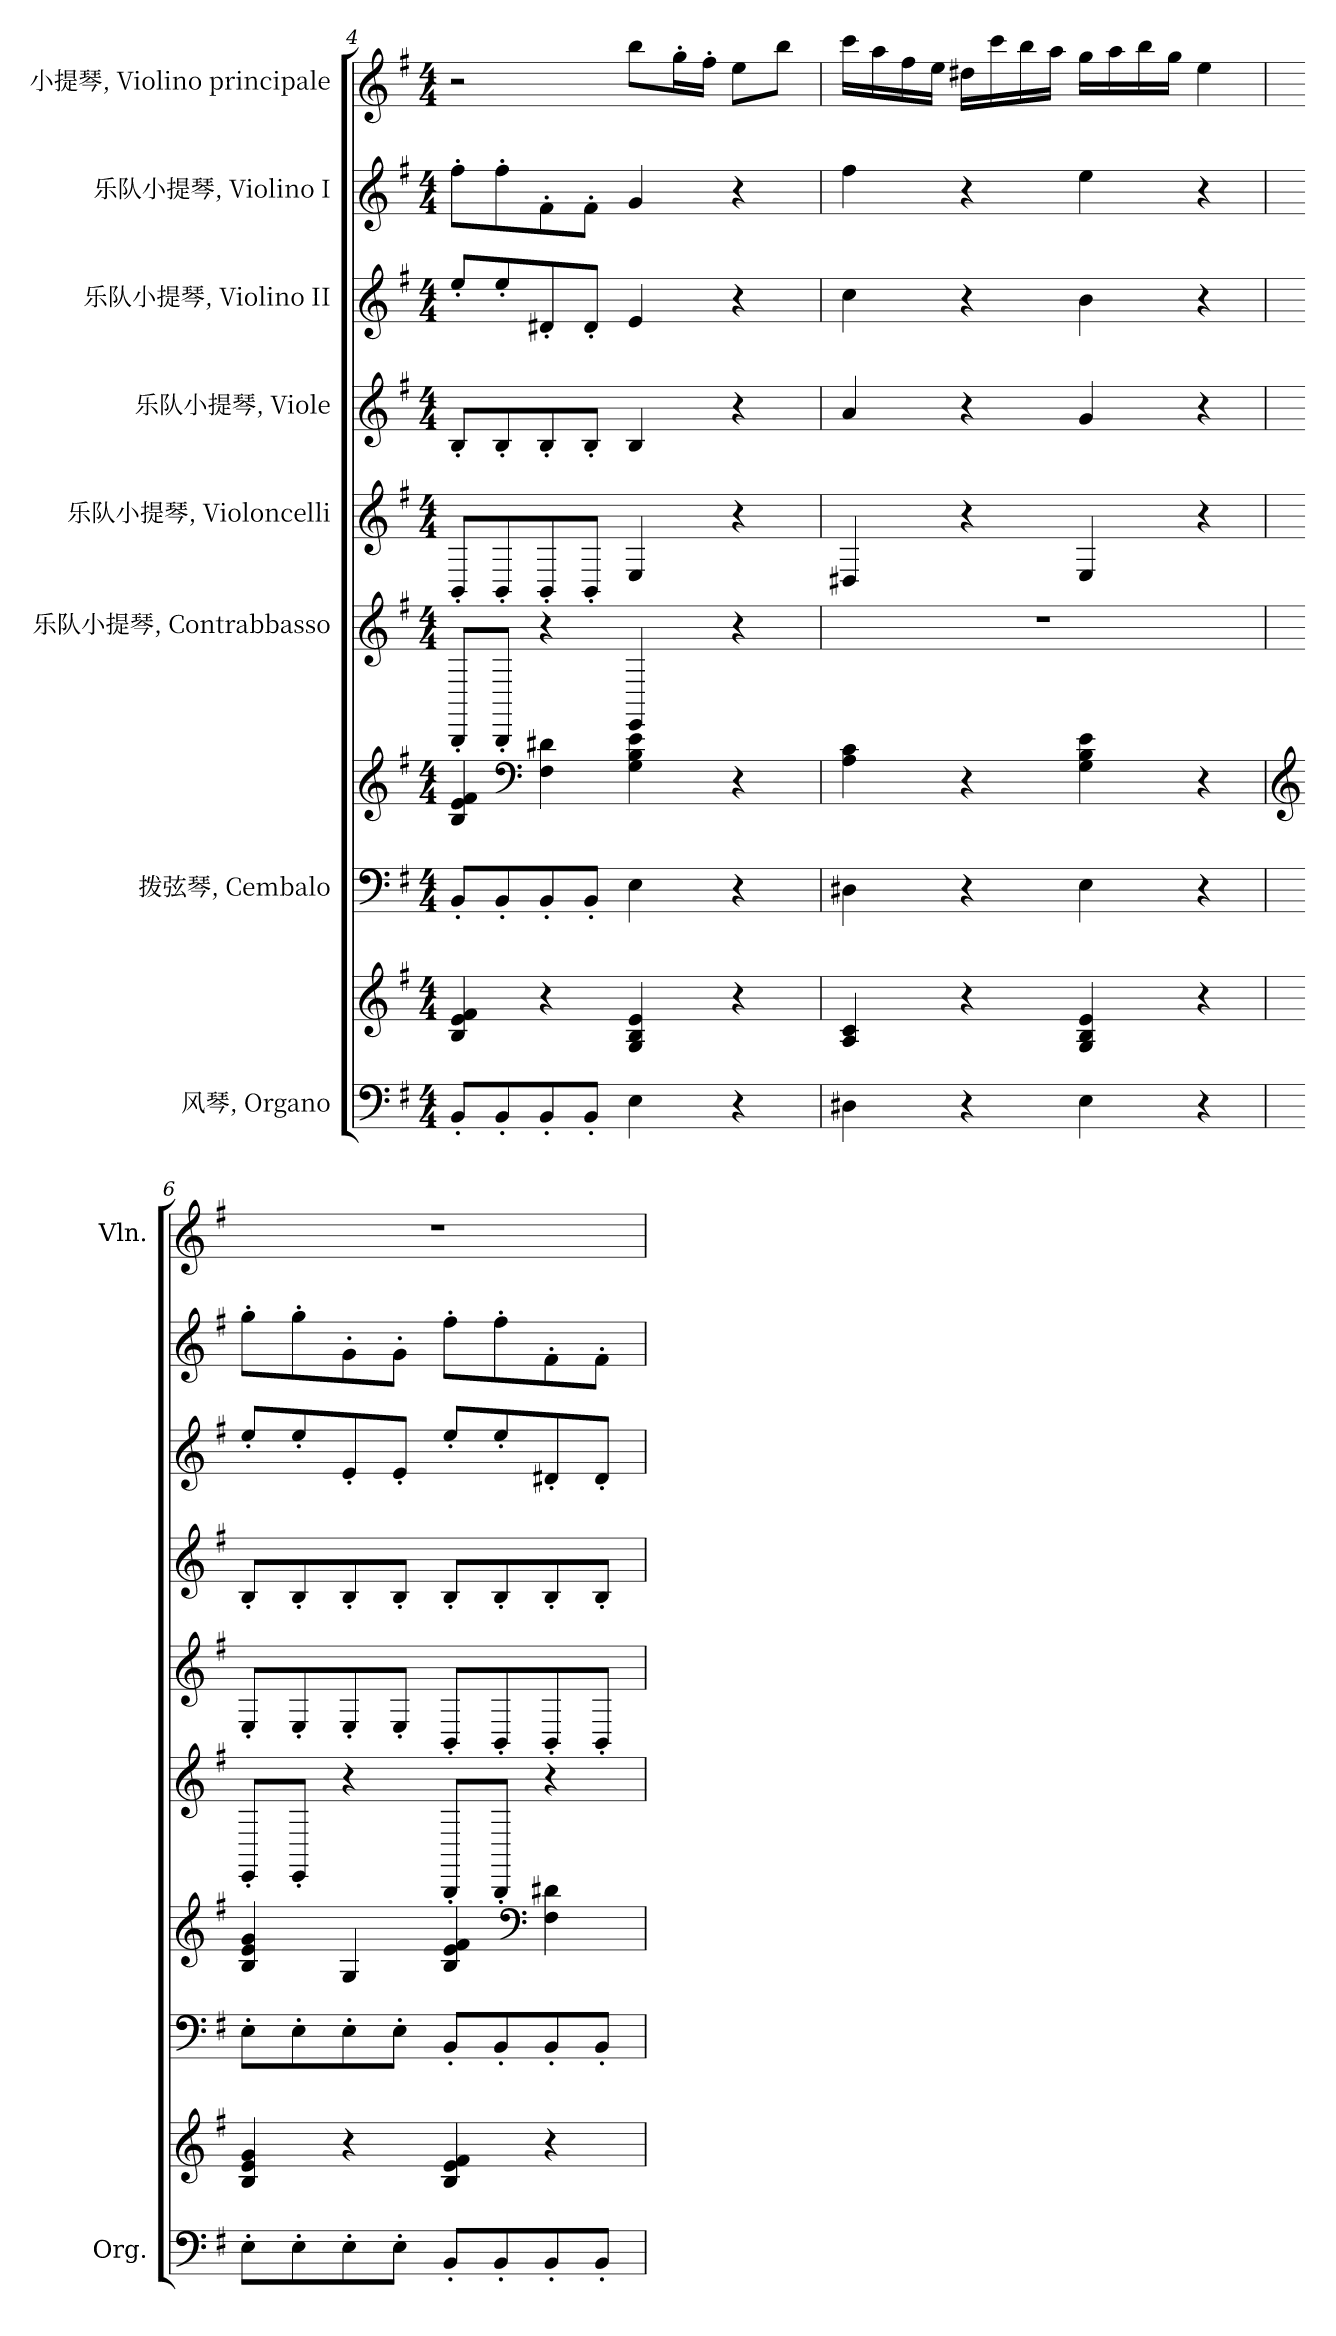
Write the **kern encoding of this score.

**kern	**kern	**kern	**kern	**kern	**kern	**kern	**kern	**kern	**kern
*part8	*part8	*part7	*part7	*part6	*part5	*part4	*part3	*part2	*part1
*staff10	*staff9	*staff8	*staff7	*staff6	*staff5	*staff4	*staff3	*staff2	*staff1
*I"风琴, Organo	*	*I"拨弦琴, Cembalo	*	*I"乐队小提琴, Contrabbasso	*I"乐队小提琴, Violoncelli	*I"乐队小提琴, Viole	*I"乐队小提琴, Violino II	*I"乐队小提琴, Violino I	*I"小提琴, Violino principale
*I'Org.	*	*	*	*	*	*	*	*	*I'Vln.
*clefF4	*clefG2	*clefF4	*clefG2	*clefG2	*clefG2	*clefG2	*clefG2	*clefG2	*clefG2
*k[f#]	*k[f#]	*k[f#]	*k[f#]	*k[f#]	*k[f#]	*k[f#]	*k[f#]	*k[f#]	*k[f#]
*M4/4	*M4/4	*M4/4	*M4/4	*M4/4	*M4/4	*M4/4	*M4/4	*M4/4	*M4/4
=4	=4	=4	=4	=4	=4	=4	=4	=4	=4
8BB'/L	4B/ 4e/ 4f#/	8BB'/L	4B/ 4e/ 4f#/	8BBB'/L	8BB'/L	8B'/L	8ee'/L	8ff#'\L	2r
8BB'/	.	8BB'/	.	8BBB'/J	8BB'/	8B'/	8ee'/	8ff#'\	.
*	*	*	*clefF4	*	*	*	*	*	*
8BB'/	4r	8BB'/	4F#\ 4d#X\	4r	8BB'/	8B'/	8d#X'/	8f#'\	.
8BB'/J	.	8BB'/J	.	.	8BB'/J	8B'/J	8d#'/J	8f#'\J	.
*	*	*	*	*	*	*	*	*	*MM30
4E\	4G/ 4B/ 4e/	4E\	4G\ 4B\ 4e\	4EE/	4E/	4B/	4e/	4g/	8bb\L
.	.	.	.	.	.	.	.	.	16gg'\L
.	.	.	.	.	.	.	.	.	16ff#'\JJ
4r	4r	4r	4r	4r	4r	4r	4r	4r	8ee\L
.	.	.	.	.	.	.	.	.	8bb\J
=5	=5	=5	=5	=5	=5	=5	=5	=5	=5
4D#X\	4A/ 4c/	4D#X\	4A\ 4c\	1r	4D#X/	4a/	4cc\	4ff#\	16ccc\LL
.	.	.	.	.	.	.	.	.	16aa\
.	.	.	.	.	.	.	.	.	16ff#\
.	.	.	.	.	.	.	.	.	16ee\JJ
4r	4r	4r	4r	.	4r	4r	4r	4r	16dd#X\LL
.	.	.	.	.	.	.	.	.	16ccc\
.	.	.	.	.	.	.	.	.	16bb\
.	.	.	.	.	.	.	.	.	16aa\JJ
4E\	4G/ 4B/ 4e/	4E\	4G\ 4B\ 4e\	.	4E/	4g/	4b\	4ee\	16gg\LL
.	.	.	.	.	.	.	.	.	16aa\
.	.	.	.	.	.	.	.	.	16bb\
.	.	.	.	.	.	.	.	.	16gg\JJ
4r	4r	4r	4r	.	4r	4r	4r	4r	4ee\
!!LO:PB:g=z
=6	=6	=6	=6	=6	=6	=6	=6	=6	=6
*	*	*	*clefG2	*	*	*	*	*	*
8E'\L	4B/ 4e/ 4g/	8E'\L	4B/ 4e/ 4g/	8EE'/L	8E'/L	8B'/L	8ee'/L	8gg'\L	1r
8E'\	.	8E'\	.	8EE'/J	8E'/	8B'/	8ee'/	8gg'\	.
8E'\	4r	8E'\	4G/	4r	8E'/	8B'/	8e'/	8g'\	.
8E'\J	.	8E'\J	.	.	8E'/J	8B'/J	8e'/J	8g'\J	.
8BB'/L	4B/ 4e/ 4f#/	8BB'/L	4B/ 4e/ 4f#/	8BBB'/L	8BB'/L	8B'/L	8ee'/L	8ff#'\L	.
8BB'/	.	8BB'/	.	8BBB'/J	8BB'/	8B'/	8ee'/	8ff#'\	.
*	*	*	*clefF4	*	*	*	*	*	*
8BB'/	4r	8BB'/	4F#\ 4d#X\	4r	8BB'/	8B'/	8d#X'/	8f#'\	.
8BB'/J	.	8BB'/J	.	.	8BB'/J	8B'/J	8d#'/J	8f#'\J	.
=	=	=	=	=	=	=	=	=	=
*-	*-	*-	*-	*-	*-	*-	*-	*-	*-
